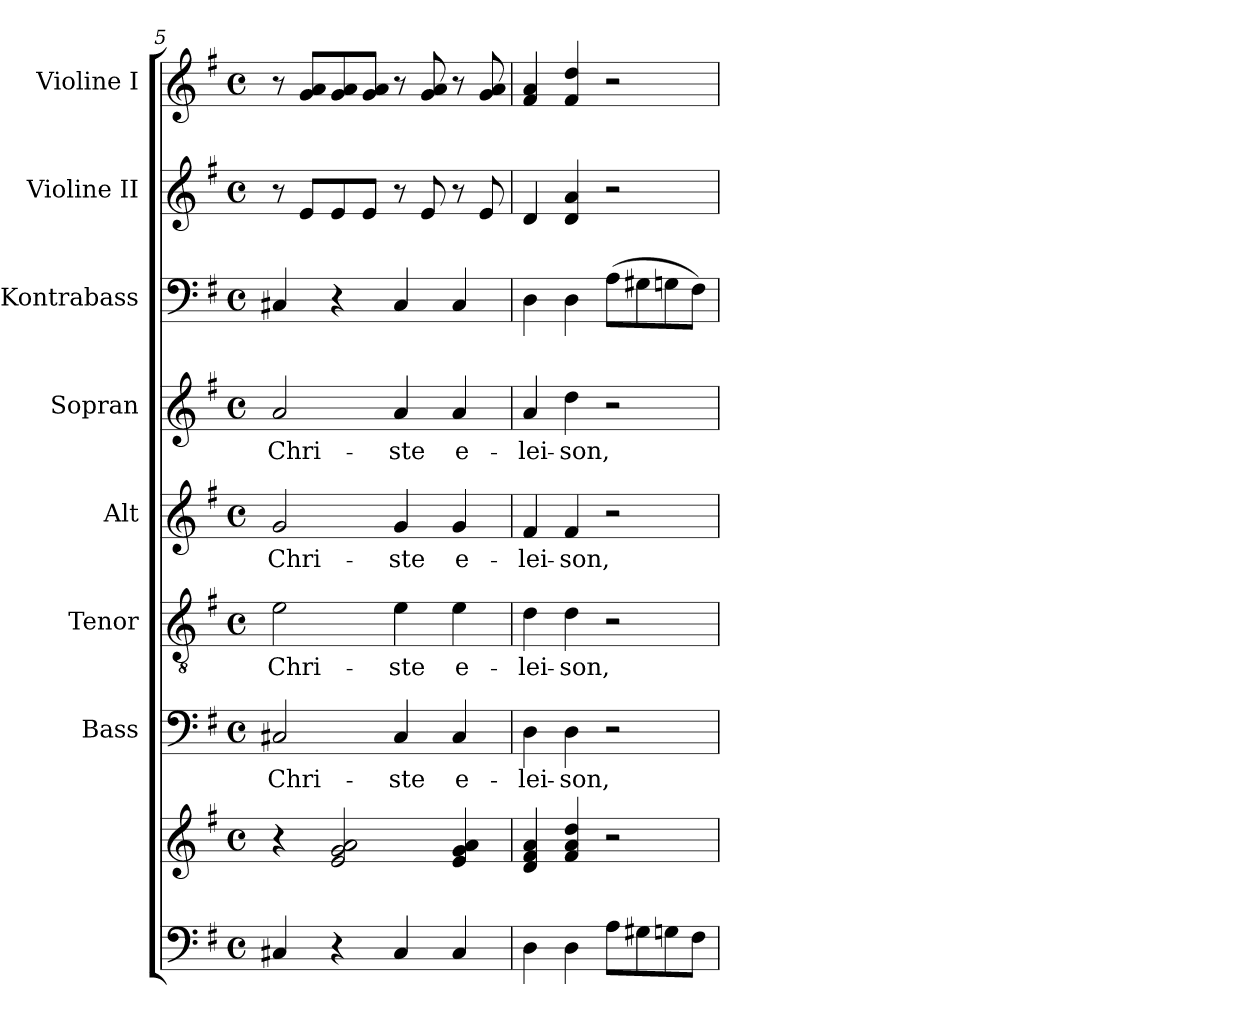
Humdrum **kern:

**kern	**kern	**kern	**text	**kern	**text	**kern	**text	**kern	**text	**kern	**kern	**kern
*part8	*part8	*part7	*part7	*part6	*part6	*part5	*part5	*part4	*part4	*part3	*part2	*part1
*staff9	*staff8	*staff7	*staff7	*staff6	*staff6	*staff5	*staff5	*staff4	*staff4	*staff3	*staff2	*staff1
*	*	*I"Bass	*	*I"Tenor	*	*I"Alt	*	*I"Sopran	*	*I"Kontrabass	*I"Violine II	*I"Violine I
*	*	*I'B.	*	*I'T.	*	*I'A.	*	*I'S.	*	*I'Kb.	*I'Vl. II	*I'Vl. I
!!LO:PB:g=z
*clefF4	*clefG2	*clefF4	*	*clefGv2	*	*clefG2	*	*clefG2	*	*clefF4	*clefG2	*clefG2
*	*	*	*	*	*	*	*	*	*	*ITrd7c12	*	*
*k[f#]	*k[f#]	*k[f#]	*	*k[f#]	*	*k[f#]	*	*k[f#]	*	*k[f#]	*k[f#]	*k[f#]
*G:	*G:	*G:	*	*G:	*	*G:	*	*G:	*	*G:	*G:	*G:
*M4/4	*M4/4	*M4/4	*	*M4/4	*	*M4/4	*	*M4/4	*	*M4/4	*M4/4	*M4/4
*met(c)	*met(c)	*met(c)	*	*met(c)	*	*met(c)	*	*met(c)	*	*met(c)	*met(c)	*met(c)
=5	=5	=5	=5	=5	=5	=5	=5	=5	=5	=5	=5	=5
!	!	!	!LO:LY:b	!	!LO:LY:b	!	!LO:LY:b	!	!LO:LY:b	!	!	!
4C#X/	4r	2C#X/	Chri-	2e\	Chri-	2g/	Chri-	2a/	Chri-	4CC#X/	8r	8r
.	.	.	.	.	.	.	.	.	.	.	8e/L	8g/ 8a/L
4r	2e/ 2g/ 2a/	.	.	.	.	.	.	.	.	4r	8e/	8g/ 8a/
.	.	.	.	.	.	.	.	.	.	.	8e/J	8g/ 8a/J
!	!	!	!LO:LY:b	!	!LO:LY:b	!	!LO:LY:b	!	!LO:LY:b	!	!	!
4C#/	.	4C#/	-ste	4e\	-ste	4g/	-ste	4a/	-ste	4CC#/	8r	8r
.	.	.	.	.	.	.	.	.	.	.	8e/	8g/ 8a/
!	!	!	!LO:LY:b	!	!LO:LY:b	!	!LO:LY:b	!	!LO:LY:b	!	!	!
4C#/	4e/ 4g/ 4a/	4C#/	e-	4e\	e-	4g/	e-	4a/	e-	4CC#/	8r	8r
.	.	.	.	.	.	.	.	.	.	.	8e/	8g/ 8a/
=6	=6	=6	=6	=6	=6	=6	=6	=6	=6	=6	=6	=6
!	!	!	!LO:LY:b	!	!LO:LY:b	!	!LO:LY:b	!	!LO:LY:b	!	!	!
4D\	4d/ 4f#/ 4a/	4D\	-lei-	4d\	-lei-	4f#/	-lei-	4a/	-lei-	4DD\	4d/	4f#/ 4a/
!	!	!	!LO:LY:b	!	!LO:LY:b	!	!LO:LY:b	!	!LO:LY:b	!	!	!
4D\	4f#/ 4a/ 4dd/	4D\	-son,	4d\	-son,	4f#/	-son,	4dd\	-son,	4DD\	4d/ 4a/	4f#/ 4dd/
8A\L	2r	2r	.	2r	.	2r	.	2r	.	(>8AA\L	2r	2r
8G#X\	.	.	.	.	.	.	.	.	.	8GG#X\	.	.
8Gn\	.	.	.	.	.	.	.	.	.	8GGn\	.	.
8F#\J	.	.	.	.	.	.	.	.	.	8FF#\J)	.	.
=	=	=	=	=	=	=	=	=	=	=	=	=
*-	*-	*-	*-	*-	*-	*-	*-	*-	*-	*-	*-	*-
